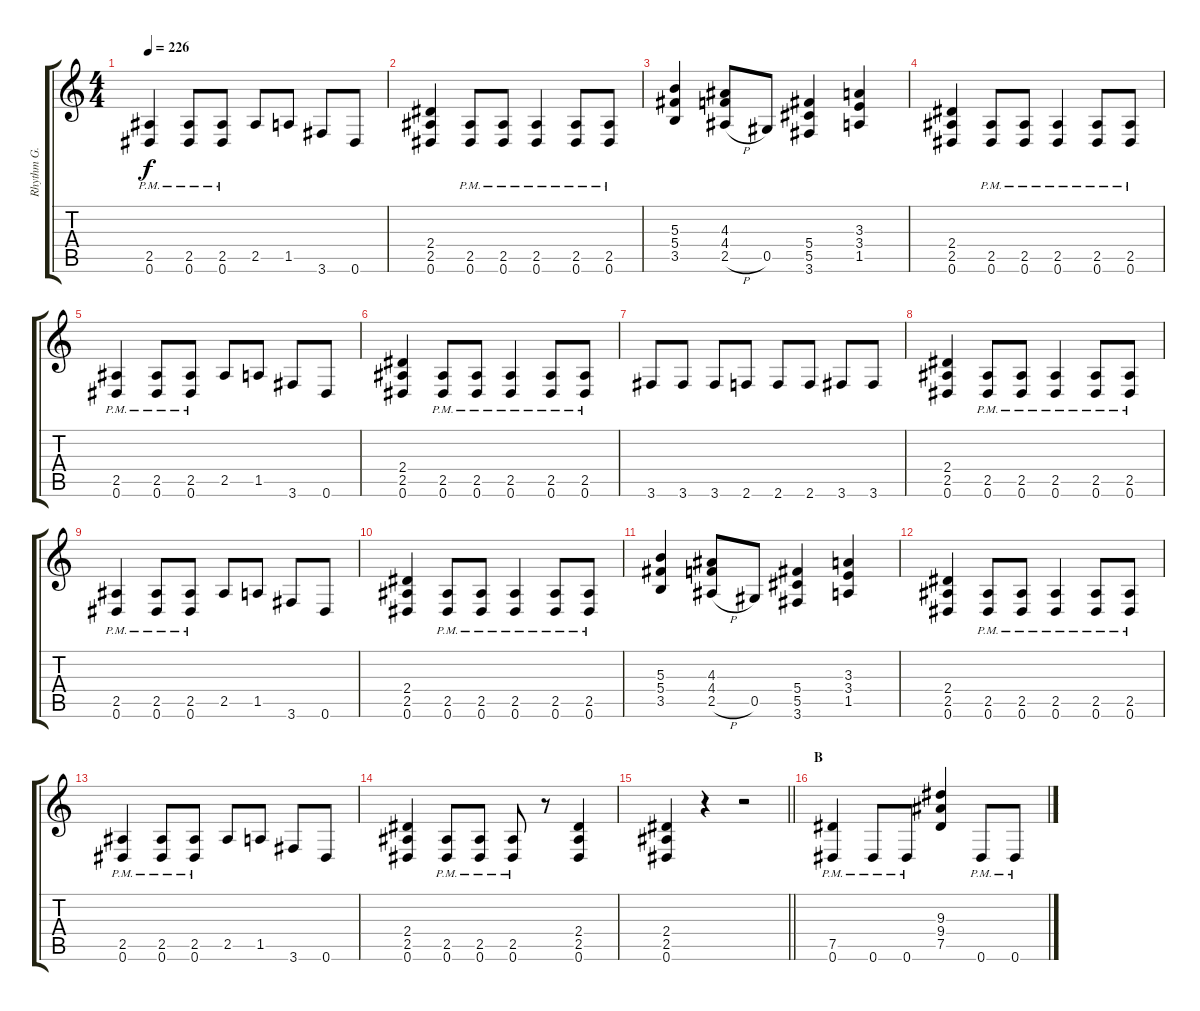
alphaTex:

\track ("Rhythm G." "Rhythm G.") {instrument distortionguitar}
\staff {score tabs}
\tuning (Eb4 Bb3 Gb3 Db3 Ab2 Eb2) {hide}
\ts (4 4)
\tempo 226
\clef g2
\ks c
(2.5{pm} 0.6{pm}).4{dy f} (2.5{pm} 0.6{pm}).8 (2.5{pm} 0.6{pm}).8 2.5.8 1.5.8 3.6.8 0.6.8 |
(2.4 2.5 0.6).4 (2.5{pm} 0.6{pm}).8 (2.5{pm} 0.6{pm}).8 (2.5{pm} 0.6{pm}).4 (2.5{pm} 0.6{pm}).8 (2.5{pm} 0.6{pm}).8 |
(5.3 5.4 3.5).4 (4.3 4.4 2.5{h}).8 0.5.8 (5.4 5.5 3.6).4 (3.3 3.4 1.5).4 |
(2.4 2.5 0.6).4 (2.5{pm} 0.6{pm}).8 (2.5{pm} 0.6{pm}).8 (2.5{pm} 0.6{pm}).4 (2.5{pm} 0.6{pm}).8 (2.5{pm} 0.6{pm}).8 |
(2.5{pm} 0.6{pm}).4 (2.5{pm} 0.6{pm}).8 (2.5{pm} 0.6{pm}).8 2.5.8 1.5.8 3.6.8 0.6.8 |
(2.4 2.5 0.6).4 (2.5{pm} 0.6{pm}).8 (2.5{pm} 0.6{pm}).8 (2.5{pm} 0.6{pm}).4 (2.5{pm} 0.6{pm}).8 (2.5{pm} 0.6{pm}).8 |
3.6.8 3.6.8 3.6.8 2.6.8 2.6.8 2.6.8 3.6.8 3.6.8 |
(2.4 2.5 0.6).4 (2.5{pm} 0.6{pm}).8 (2.5{pm} 0.6{pm}).8 (2.5{pm} 0.6{pm}).4 (2.5{pm} 0.6{pm}).8 (2.5{pm} 0.6{pm}).8 |
(2.5{pm} 0.6{pm}).4 (2.5{pm} 0.6{pm}).8 (2.5{pm} 0.6{pm}).8 2.5.8 1.5.8 3.6.8 0.6.8 |
(2.4 2.5 0.6).4 (2.5{pm} 0.6{pm}).8 (2.5{pm} 0.6{pm}).8 (2.5{pm} 0.6{pm}).4 (2.5{pm} 0.6{pm}).8 (2.5{pm} 0.6{pm}).8 |
(5.3 5.4 3.5).4 (4.3 4.4 2.5{h}).8 0.5.8 (5.4 5.5 3.6).4 (3.3 3.4 1.5).4 |
(2.4 2.5 0.6).4 (2.5{pm} 0.6{pm}).8 (2.5{pm} 0.6{pm}).8 (2.5{pm} 0.6{pm}).4 (2.5{pm} 0.6{pm}).8 (2.5{pm} 0.6{pm}).8 |
(2.5{pm} 0.6{pm}).4 (2.5{pm} 0.6{pm}).8 (2.5{pm} 0.6{pm}).8 2.5.8 1.5.8 3.6.8 0.6.8 |
(2.4 2.5 0.6).4 (2.5{pm} 0.6{pm}).8 (2.5{pm} 0.6{pm}).8 (2.5{pm} 0.6{pm}).8 r.8 (2.4 2.5 0.6).4 |
\barLineRight lightlight
(2.4 2.5 0.6).4 r.4 r.2 |
\section ("" "B")
(7.5{pm} 0.6{pm}).4 0.6{pm}.8 0.6{pm}.8 (9.3 9.4 7.5).4 0.6{pm}.8 0.6{pm}.8
